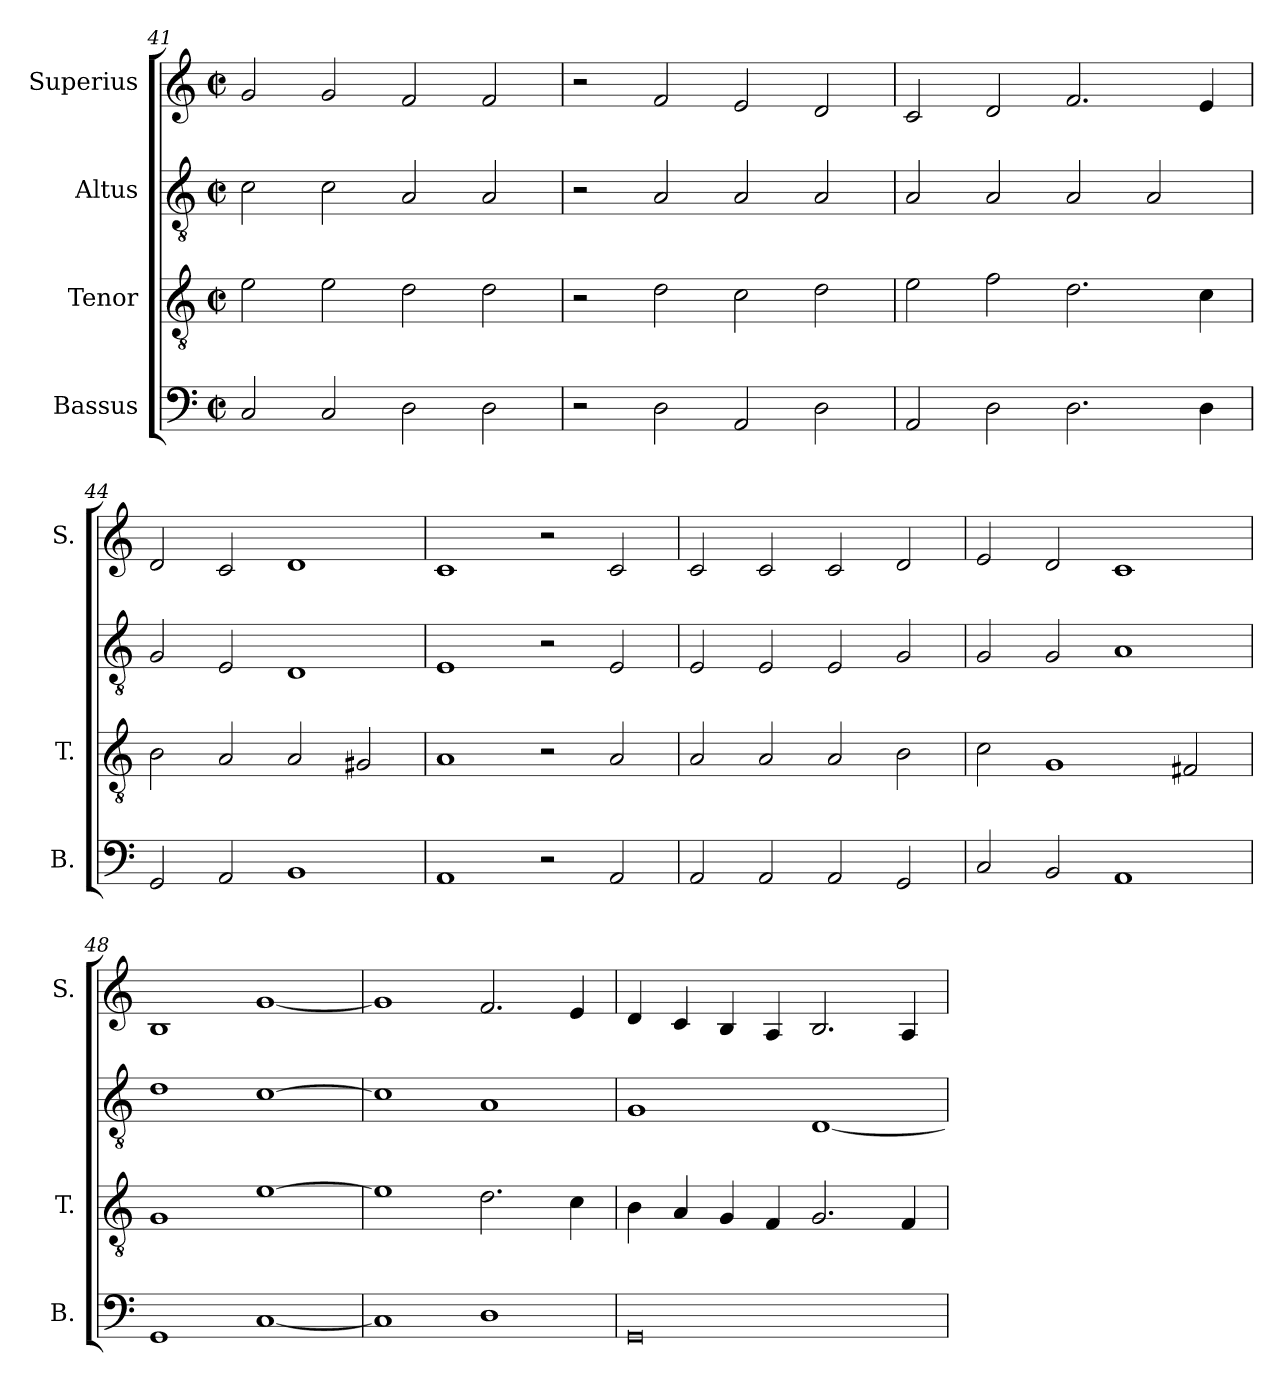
**kern	**kern	**kern	**kern
*part4	*part3	*part2	*part1
*staff4	*staff3	*staff2	*staff1
*I"Bassus	*I"Tenor	*I"Altus	*I"Superius
*I'B.	*I'T.	*	*I'S.
*clefF4	*clefGv2	*clefGv2	*clefG2
*	*ITrd7c12	*ITrd7c12	*
*k[]	*k[]	*k[]	*k[]
*C:	*C:	*C:	*C:
*M2/2	*M2/2	*M2/2	*M2/2
*met(c|)	*met(c|)	*met(c|)	*met(c|)
=41	=41	=41	=41
2Ci/	2Ei\	2Ci\	2gi/
2Ci/	2Ei\	2Ci\	2gi/
2Di\	2Di\	2AAi/	2fi/
2Di\	2Di\	2AAi/	2fi/
=42	=42	=42	=42
2r	2r	2r	2r
2Di\	2Di\	2AAi/	2fi/
2AAi/	2Ci\	2AAi/	2ei/
2Di\	2Di\	2AAi/	2di/
=43	=43	=43	=43
2AAi/	2Ei\	2AAi/	2ci/
2Di\	2Fi\	2AAi/	2di/
2.Di\	2.Di\	2AAi/	2.fi/
.	.	2AAi/	.
4Di\	4Ci\	.	4ei/
=44	=44	=44	=44
2GGi/	2BBi\	2GGi/	2di/
2AAi/	2AAi/	2EEi/	2ci/
1BBi	2AAi/	1DDi	1di
.	2GG#Xi/	.	.
!!LO:LB:g=z
=45	=45	=45	=45
1AAi	1AAi	1EEi	1ci
2r	2r	2r	2r
2AAi/	2AAi/	2EEi/	2ci/
=46	=46	=46	=46
2AAi/	2AAi/	2EEi/	2ci/
2AAi/	2AAi/	2EEi/	2ci/
2AAi/	2AAi/	2EEi/	2ci/
2GGi/	2BBi\	2GGi/	2di/
=47	=47	=47	=47
2Ci/	2Ci\	2GGi/	2ei/
2BBi/	1GGi	2GGi/	2di/
1AAi	.	1AAi	1ci
.	2FF#Xi/	.	.
=48	=48	=48	=48
1GGi	1GGi	1Di	1Bi
[<1Ci	[>1Ei	[>1Ci	[<1gi
=49	=49	=49	=49
1Ci]	1Ei]	1Ci]	1gi]
1Di	2.Di\	1AAi	2.fi/
.	4Ci\	.	4ei/
!!LO:PB:g=z
=50	=50	=50	=50
0GGi	4BBi\	1GGi	4di/
.	4AAi/	.	4ci/
.	4GGi/	.	4Bi/
.	4FFi/	.	4Ai/
.	2.GGi/	[<1DDi	2.Bi/
.	4FFi/	.	4Ai/
=	=	=	=
*-	*-	*-	*-
